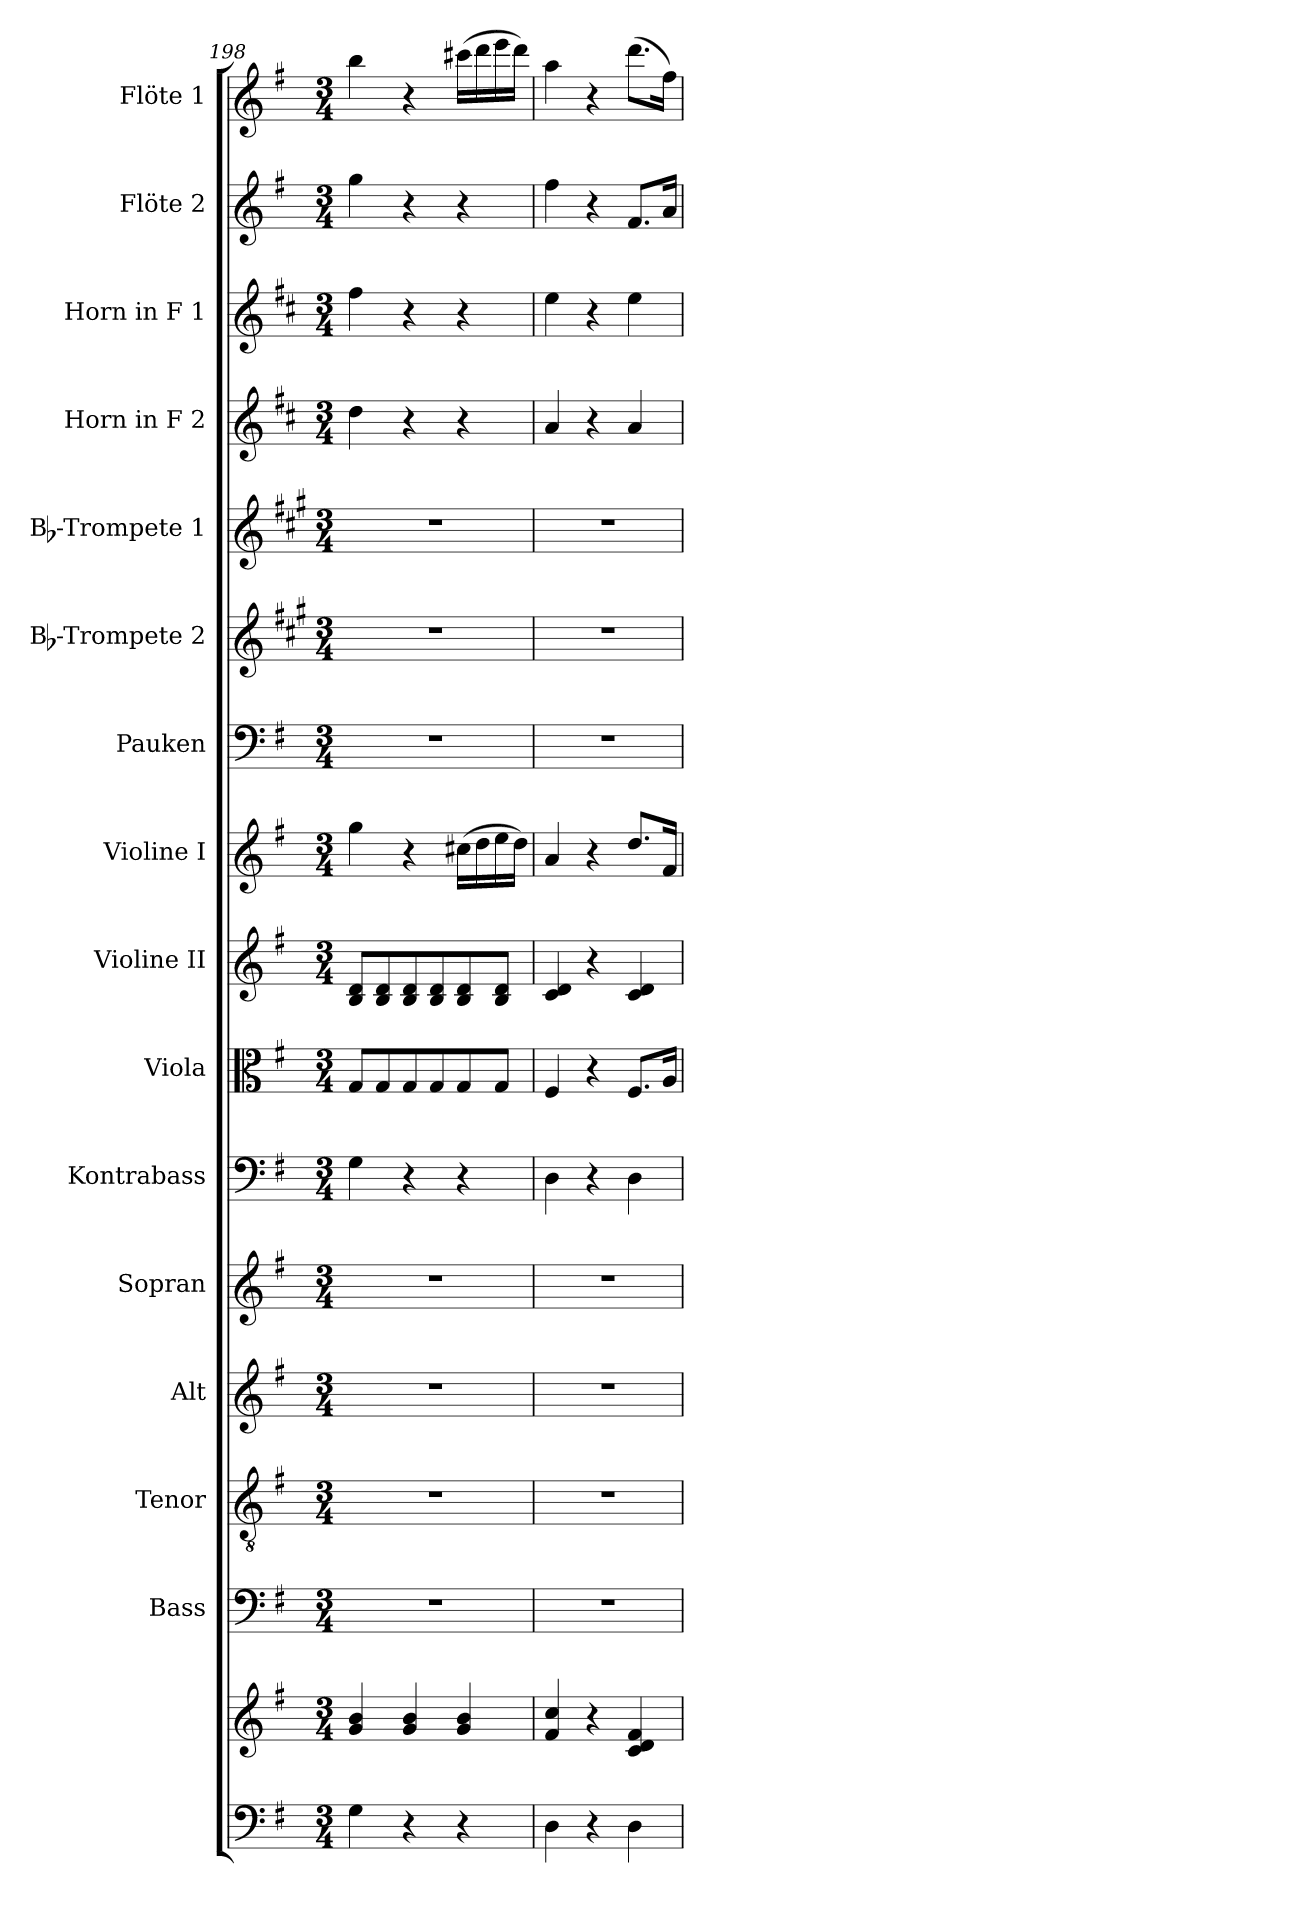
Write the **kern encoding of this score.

**kern	**kern	**kern	**kern	**kern	**kern	**kern	**kern	**kern	**kern	**kern	**kern	**kern	**kern	**kern	**kern	**kern
*part16	*part16	*part15	*part14	*part13	*part12	*part11	*part10	*part9	*part8	*part7	*part6	*part5	*part4	*part3	*part2	*part1
*staff17	*staff16	*staff15	*staff14	*staff13	*staff12	*staff11	*staff10	*staff9	*staff8	*staff7	*staff6	*staff5	*staff4	*staff3	*staff2	*staff1
*	*	*I"Bass	*I"Tenor	*I"Alt	*I"Sopran	*I"Kontrabass	*I"Viola	*I"Violine II	*I"Violine I	*I"Pauken	*I"Bb-Trompete 2	*I"Bb-Trompete 1	*I"Horn in F 2	*I"Horn in F 1	*I"Flöte 2	*I"Flöte 1
*	*	*I'B.	*I'T.	*I'A.	*I'S.	*I'Kb.	*I'Vla.	*I'Vl. II	*I'Vl. I	*I'Pk.	*I'Bb Trp. 2	*I'Bb Trp. 1	*	*	*I'Fl. 2	*I'Fl. 1
*clefF4	*clefG2	*clefF4	*clefGv2	*clefG2	*clefG2	*clefF4	*clefC3	*clefG2	*clefG2	*clefF4	*clefG2	*clefG2	*clefG2	*clefG2	*clefG2	*clefG2
*	*	*	*	*	*	*ITrd7c12	*	*	*	*	*ITrd1c2	*ITrd1c2	*ITrd4c7	*ITrd4c7	*	*
*k[f#]	*k[f#]	*k[f#]	*k[f#]	*k[f#]	*k[f#]	*k[f#]	*k[f#]	*k[f#]	*k[f#]	*k[f#]	*k[f#]	*k[f#]	*k[f#]	*k[f#]	*k[f#]	*k[f#]
*G:	*G:	*G:	*G:	*G:	*G:	*G:	*G:	*G:	*G:	*G:	*G:	*G:	*G:	*G:	*G:	*G:
*M3/4	*M3/4	*M3/4	*M3/4	*M3/4	*M3/4	*M3/4	*M3/4	*M3/4	*M3/4	*M3/4	*M3/4	*M3/4	*M3/4	*M3/4	*M3/4	*M3/4
=198	=198	=198	=198	=198	=198	=198	=198	=198	=198	=198	=198	=198	=198	=198	=198	=198
4G\	4g/ 4b/	2.r	2.r	2.r	2.r	4GG\	8G/L	8B/ 8d/L	4gg\	2.r	2.r	2.r	4g\	4b\	4gg\	4bb\
.	.	.	.	.	.	.	8G/	8B/ 8d/	.	.	.	.	.	.	.	.
4r	4g/ 4b/	.	.	.	.	4r	8G/	8B/ 8d/	4r	.	.	.	4r	4r	4r	4r
.	.	.	.	.	.	.	8G/	8B/ 8d/	.	.	.	.	.	.	.	.
4r	4g/ 4b/	.	.	.	.	4r	8G/	8B/ 8d/	(>16cc#X\LL	.	.	.	4r	4r	4r	(>16ccc#X\LL
.	.	.	.	.	.	.	.	.	16dd\	.	.	.	.	.	.	16ddd\
.	.	.	.	.	.	.	8G/J	8B/ 8d/J	16ee\	.	.	.	.	.	.	16eee\
.	.	.	.	.	.	.	.	.	16dd\JJ)	.	.	.	.	.	.	16ddd\JJ)
=199	=199	=199	=199	=199	=199	=199	=199	=199	=199	=199	=199	=199	=199	=199	=199	=199
4D\	4f#/ 4cc/	2.r	2.r	2.r	2.r	4DD\	4F#/	4c/ 4d/	4a/	2.r	2.r	2.r	4d/	4a\	4ff#\	4aa\
4r	4r	.	.	.	.	4r	4r	4r	4r	.	.	.	4r	4r	4r	4r
4D\	4c/ 4d/ 4f#/	.	.	.	.	4DD\	8.F#/L	4c/ 4d/	8.dd/L	.	.	.	4d/	4a\	8.f#/L	(>8.ddd\L
.	.	.	.	.	.	.	16A/Jk	.	16f#/Jk	.	.	.	.	.	16a/Jk	16ff#\Jk)
=	=	=	=	=	=	=	=	=	=	=	=	=	=	=	=	=
*-	*-	*-	*-	*-	*-	*-	*-	*-	*-	*-	*-	*-	*-	*-	*-	*-
